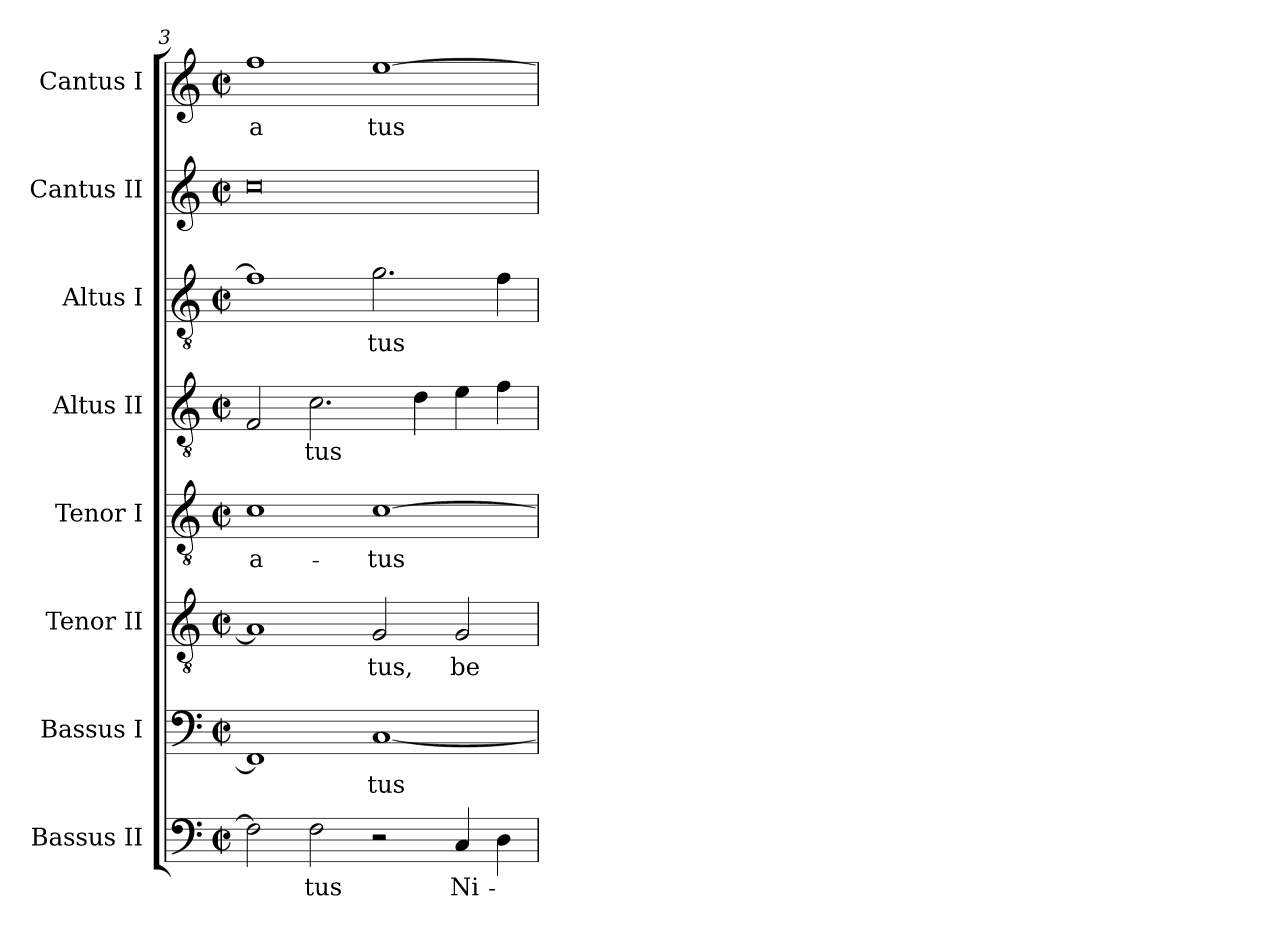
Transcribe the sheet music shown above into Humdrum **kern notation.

**kern	**text	**kern	**text	**kern	**text	**kern	**text	**kern	**text	**kern	**text	**kern	**kern	**text
*part8	*part8	*part7	*part7	*part6	*part6	*part5	*part5	*part4	*part4	*part3	*part3	*part2	*part1	*part1
*staff8	*staff8	*staff7	*staff7	*staff6	*staff6	*staff5	*staff5	*staff4	*staff4	*staff3	*staff3	*staff2	*staff1	*staff1
*I"Bassus II	*	*I"Bassus I	*	*I"Tenor II	*	*I"Tenor I	*	*I"Altus II	*	*I"Altus I	*	*I"Cantus II	*I"Cantus I	*
*clefF4	*	*clefF4	*	*clefGv2	*	*clefGv2	*	*clefGv2	*	*clefGv2	*	*clefG2	*clefG2	*
*M2/2	*	*M2/2	*	*M2/2	*	*M2/2	*	*M2/2	*	*M2/2	*	*M2/2	*M2/2	*
*met(c|)	*	*met(c|)	*	*met(c|)	*	*met(c|)	*	*met(c|)	*	*met(c|)	*	*met(c|)	*met(c|)	*
=3	=3	=3	=3	=3	=3	=3	=3	=3	=3	=3	=3	=3	=3	=3
!	!	!	!	!	!	!	!LO:LY:b:cj	!	!	!	!	!	!	!LO:LY:b:cj
2F\]	.	1FF]	.	1A]	.	1c	-a-	2F/	.	1f]	.	0cc	1ff	a
!	!LO:LY:b:cj	!	!	!	!	!	!	!	!LO:LY:b	!	!	!	!	!
2F\	-tus	.	.	.	.	.	.	2.c\	-tus	.	.	.	.	.
!	!	!	!LO:LY:b:cj	!	!LO:LY:b:cj	!	!LO:LY:b:cj	!	!	!	!LO:LY:b	!	!	!LO:LY:b:cj
2r	.	[<1C	tus	2G/	-tus,	[>1c	-tus	.	.	2.g\	tus	.	[>1ee	tus
.	.	.	.	.	.	.	.	4d\	.	.	.	.	.	.
!	!LO:LY:b	!	!	!	!LO:LY:b:cj	!	!	!	!	!	!	!	!	!
4C/	Ni-	.	.	2G/	be-	.	.	4e\	.	.	.	.	.	.
4D\	.	.	.	.	.	.	.	4f\	.	4f\	.	.	.	.
=	=	=	=	=	=	=	=	=	=	=	=	=	=	=
*-	*-	*-	*-	*-	*-	*-	*-	*-	*-	*-	*-	*-	*-	*-
